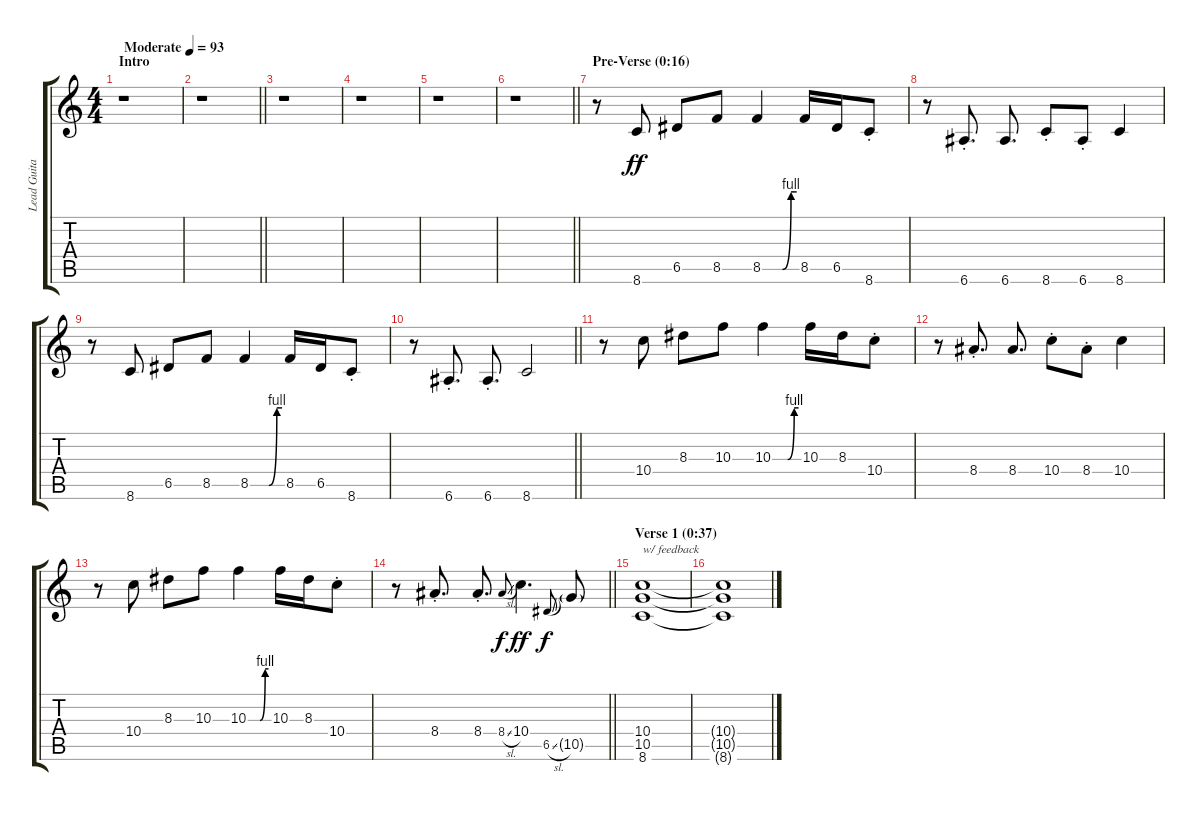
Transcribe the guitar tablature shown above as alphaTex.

\track ("Lead Guitar 1" "Lead Guita") {instrument overdrivenguitar}
\staff {score tabs}
\tuning (E4 B3 G3 D3 A2 E2) {hide}
\ts (4 4)
\section ("" "Intro")
\tempo (93 "Moderate")
\clef g2
\ks c
r.1{dy ff instrument overdrivenguitar} |
\barLineRight lightlight
r.1 |
r.1 |
r.1 |
r.1 |
\barLineRight lightlight
r.1 |
\section ("" "Pre-Verse (0:16)")
r.8 8.6.8 6.5.8 8.5.8 8.5{be (custom 0 0 35 0 50 4 60 4)}.4 8.5.16 6.5.16 8.6{st}.8 |
r.8 6.6{st}.8{d} 6.6.8{d} 8.6{st}.8 6.6{st}.8 8.6.4 |
r.8 8.6.8 6.5.8 8.5.8 8.5{be (custom 0 0 35 0 50 4 60 4)}.4 8.5.16 6.5.16 8.6{st}.8 |
\barLineRight lightlight
r.8 6.6{st}.8{d} 6.6{st}.8{d} 8.6.2 |
r.8 10.4.8 8.3.8 10.3.8 10.3{be (custom 0 0 35 0 50 4 60 4)}.4 10.3.16 8.3.16 10.4{st}.8 |
r.8 8.4{st}.8{d} 8.4.8{d} 10.4{st}.8 8.4{st}.8 10.4.4 |
r.8 10.4.8 8.3.8 10.3.8 10.3{be (custom 0 0 35 0 50 4 60 4)}.4 10.3.16 8.3.16 10.4{st}.8 |
\barLineRight lightlight
r.8 8.4{st}.8{d} 8.4{st}.8{d} 8.4{sl}.8{gr onbeat dy f} 10.4.4{d dy ff} 6.5{sl}.8{gr onbeat dy f} 10.5{g}.8 |
\section ("" "Verse 1 (0:37)")
(10.4 10.5 8.6).1{txt "w/ feedback"} |
(10.4{t} 10.5{t} 8.6{t}).1{volume 10}
